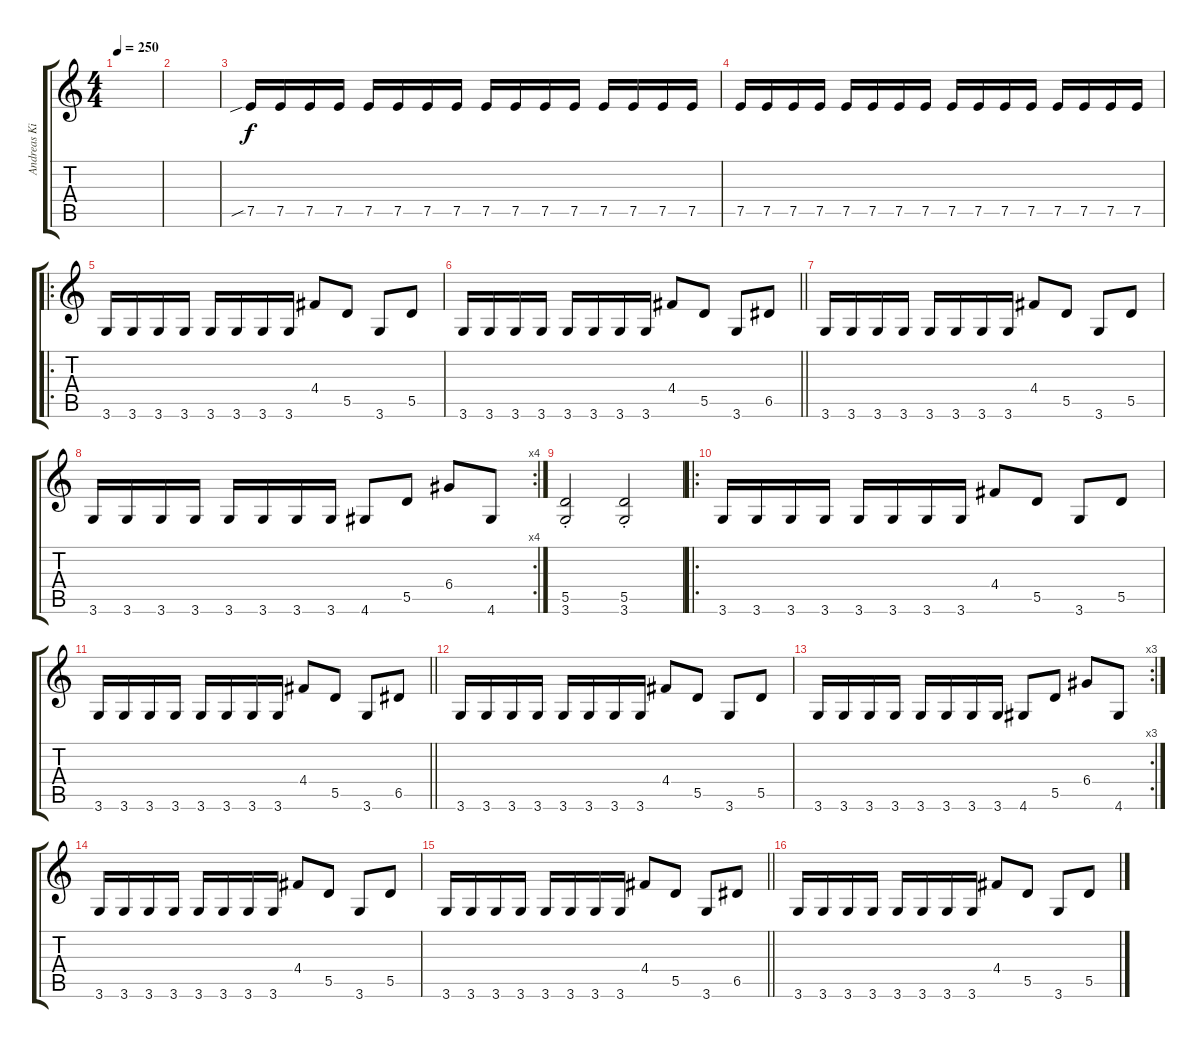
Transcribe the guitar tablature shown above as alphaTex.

\track ("Andreas Kisser" "Andreas Ki") {instrument overdrivenguitar}
\staff {score tabs}
\tuning (E4 B3 G3 D3 A2 E2) {hide}
\ts (4 4)
\tempo 250
\clef g2
\ks c
|
|
7.5{sib}.16 7.5.16 7.5.16 7.5.16 7.5.16 7.5.16 7.5.16 7.5.16 7.5.16 7.5.16 7.5.16 7.5.16 7.5.16 7.5.16 7.5.16 7.5.16 |
7.5.16 7.5.16 7.5.16 7.5.16 7.5.16 7.5.16 7.5.16 7.5.16 7.5.16 7.5.16 7.5.16 7.5.16 7.5.16 7.5.16 7.5.16 7.5.16 |
\ro
3.6.16 3.6.16 3.6.16 3.6.16 3.6.16 3.6.16 3.6.16 3.6.16 4.4.8 5.5.8 3.6.8 5.5.8 |
\barLineRight lightlight
3.6.16 3.6.16 3.6.16 3.6.16 3.6.16 3.6.16 3.6.16 3.6.16 4.4.8 5.5.8 3.6.8 6.5.8 |
\section ("" "")
3.6.16 3.6.16 3.6.16 3.6.16 3.6.16 3.6.16 3.6.16 3.6.16 4.4.8 5.5.8 3.6.8 5.5.8 |
\rc 4
3.6.16 3.6.16 3.6.16 3.6.16 3.6.16 3.6.16 3.6.16 3.6.16 4.6.8 5.5.8 6.4.8 4.6.8 |
(5.5{st} 3.6{st}).2 (5.5{st} 3.6{st}).2 |
\ro
3.6.16 3.6.16 3.6.16 3.6.16 3.6.16 3.6.16 3.6.16 3.6.16 4.4.8 5.5.8 3.6.8 5.5.8 |
\barLineRight lightlight
3.6.16 3.6.16 3.6.16 3.6.16 3.6.16 3.6.16 3.6.16 3.6.16 4.4.8 5.5.8 3.6.8 6.5.8 |
3.6.16 3.6.16 3.6.16 3.6.16 3.6.16 3.6.16 3.6.16 3.6.16 4.4.8 5.5.8 3.6.8 5.5.8 |
\rc 3
3.6.16 3.6.16 3.6.16 3.6.16 3.6.16 3.6.16 3.6.16 3.6.16 4.6.8 5.5.8 6.4.8 4.6.8 |
3.6.16 3.6.16 3.6.16 3.6.16 3.6.16 3.6.16 3.6.16 3.6.16 4.4.8 5.5.8 3.6.8 5.5.8 |
\barLineRight lightlight
3.6.16 3.6.16 3.6.16 3.6.16 3.6.16 3.6.16 3.6.16 3.6.16 4.4.8 5.5.8 3.6.8 6.5.8 |
3.6.16 3.6.16 3.6.16 3.6.16 3.6.16 3.6.16 3.6.16 3.6.16 4.4.8 5.5.8 3.6.8 5.5.8
